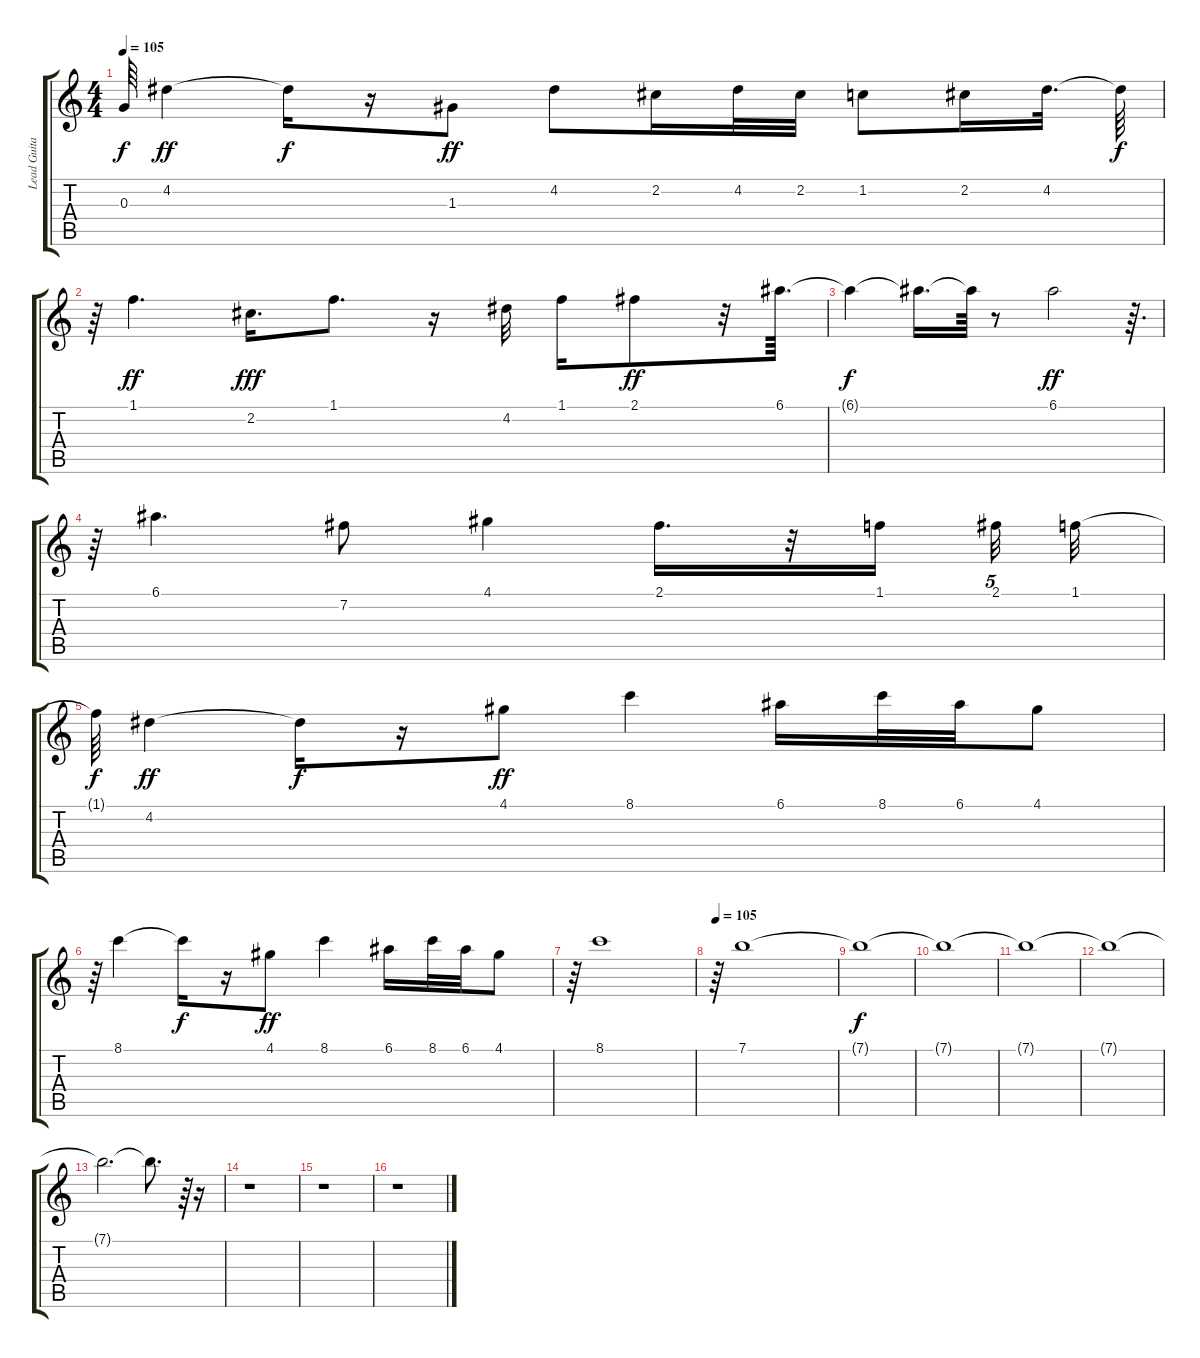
\track ("Lead Guitar" "Lead Guita") {instrument distortionguitar}
\staff {score tabs}
\tuning (E4 B3 G3 D3 A2 E2) {hide}
\ts (4 4)
\tempo 105
\clef g2
\ks c
0.3{t}.64{dy f} 4.2.4{dy ff} 4.2{t}.16{dy f} r.16 1.3.8{dy ff} 4.2.8 2.2.16 4.2.32 2.2.32 1.2.8 2.2.16 4.2.32{d} 4.2{t}.64{dy f} |
r.64 1.1.4{d dy ff} 2.2.16{d dy fff} 1.1.8{d} r.16 4.2.32 1.1.16 2.1.8{dy ff} r.32 6.1.64{d} |
6.1{t}.4{dy f} 6.1{t}.16{d} 6.1{t}.64 r.8 6.1.2{dy ff} r.64{d} |
r.64 6.1.4{d} 7.2.8 4.1.4 2.1.16{d} r.32 1.1.16{beam splitsecondary} 2.1.32{tu (5 4)} 1.1.32 |
1.1{t}.64{dy f} 4.2.4{dy ff} 4.2{t}.16{dy f} r.16 4.1.8{dy ff} 8.1.4 6.1.16 8.1.32 6.1.32 4.1.8 |
r.64 8.1.4 8.1{t}.16{dy f} r.16 4.1.8{dy ff} 8.1.4 6.1.16 8.1.32 6.1.32 4.1.8 |
r.64 8.1.1 |
\tempo 105
r.64 7.1.1 |
7.1{t}.1{dy f} |
7.1{t}.1 |
7.1{t}.1 |
7.1{t}.1 |
7.1{t}.2{d} 7.1{t}.8{d} r.64 r.16 |
r.1 |
r.1 |
r.1
